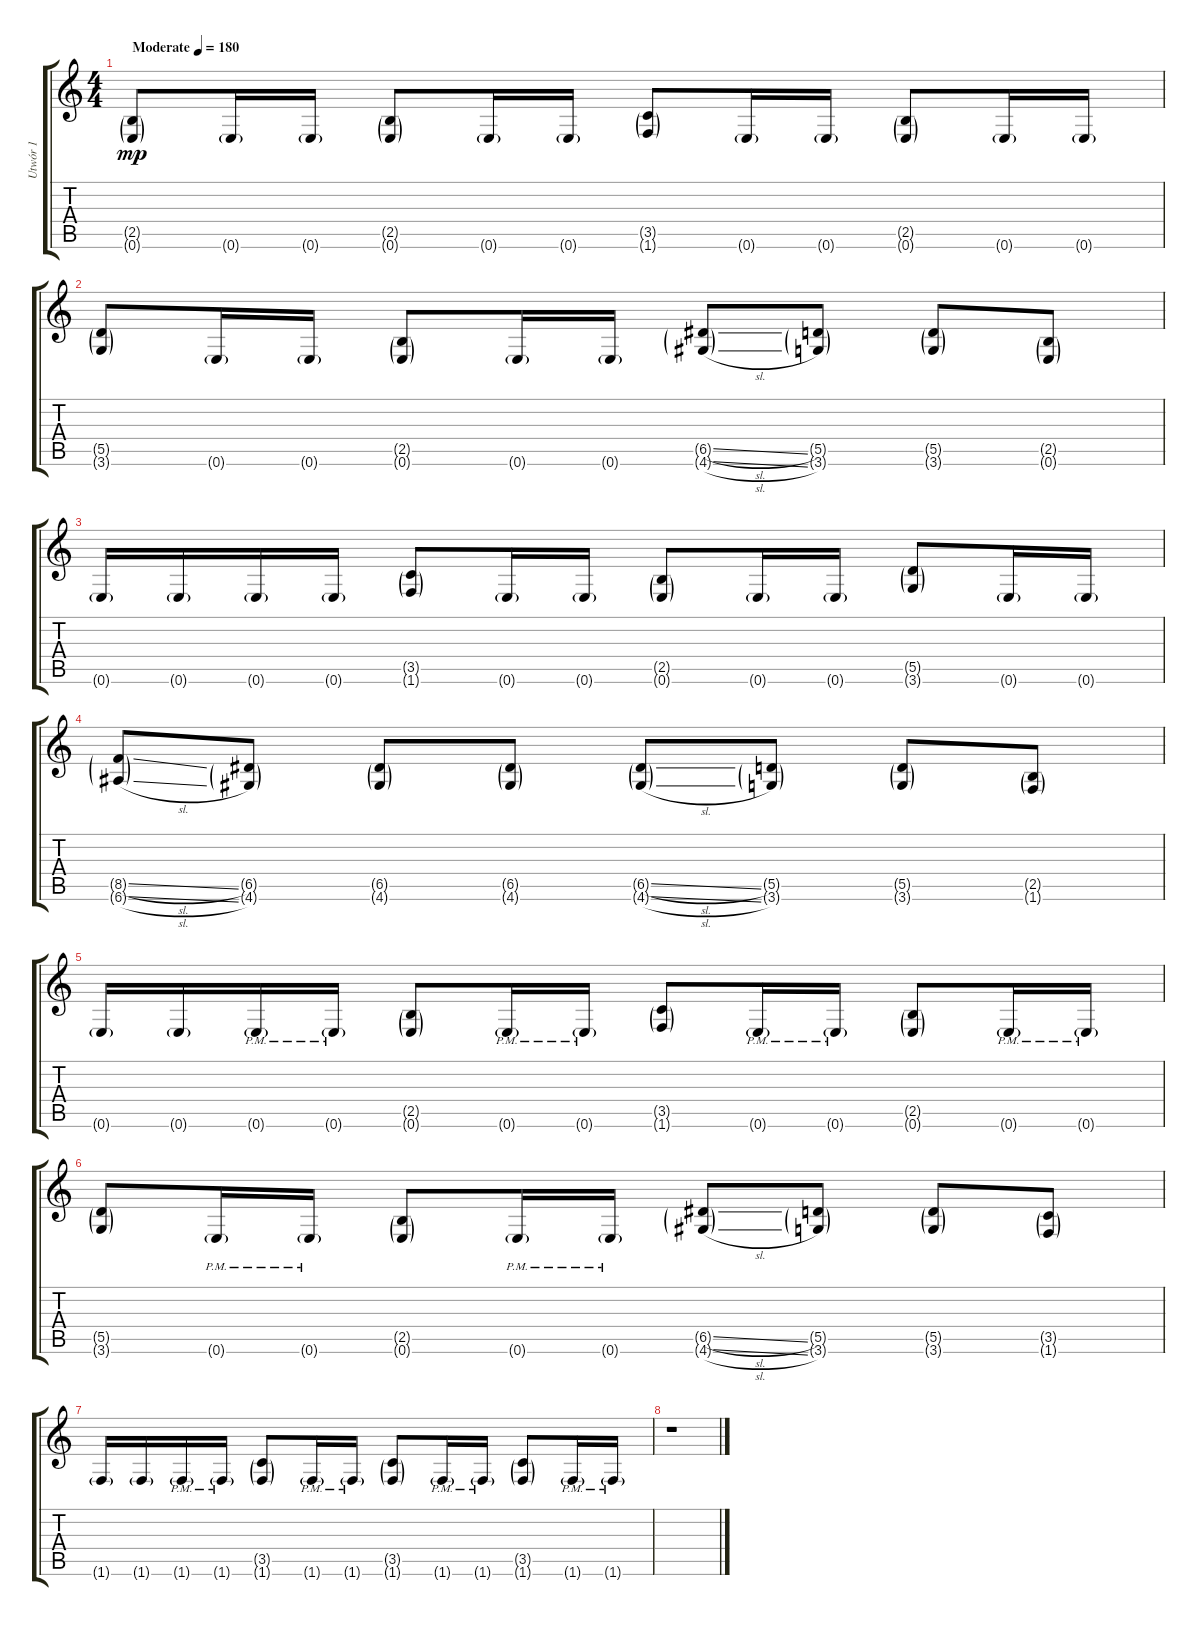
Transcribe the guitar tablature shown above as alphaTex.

\track ("Utwór 1" "Utwór 1") {instrument distortionguitar}
\staff {score tabs}
\tuning (E4 B3 G3 D3 A2 E2) {hide}
\ts (4 4)
\tempo (180 "Moderate")
\clef g2
\ks c
(2.5{g} 0.6{g}).8{dy mp instrument distortionguitar} 0.6{g}.16 0.6{g}.16 (2.5{g} 0.6{g}).8 0.6{g}.16 0.6{g}.16 (3.5{g} 1.6{g}).8 0.6{g}.16 0.6{g}.16 (2.5{g} 0.6{g}).8 0.6{g}.16 0.6{g}.16 |
(5.5{g} 3.6{g}).8 0.6{g}.16 0.6{g}.16 (2.5{g} 0.6{g}).8 0.6{g}.16 0.6{g}.16 (6.5{sl g} 4.6{sl g}).8 (5.5{g} 3.6{g}).8 (5.5{g} 3.6{g}).8 (2.5{g} 0.6{g}).8 |
0.6{g}.16 0.6{g}.16 0.6{g}.16 0.6{g}.16 (3.5{g} 1.6{g}).8 0.6{g}.16 0.6{g}.16 (2.5{g} 0.6{g}).8 0.6{g}.16 0.6{g}.16 (5.5{g} 3.6{g}).8 0.6{g}.16 0.6{g}.16 |
(8.5{sl g} 6.6{sl g}).8 (6.5{g} 4.6{g}).8 (6.5{g} 4.6{g}).8 (6.5{g} 4.6{g}).8 (6.5{sl g} 4.6{sl g}).8 (5.5{g} 3.6{g}).8 (5.5{g} 3.6{g}).8 (2.5{g} 1.6{g}).8 |
0.6{g}.16 0.6{g}.16 0.6{g pm}.16 0.6{g pm}.16 (2.5{g} 0.6{g}).8 0.6{g pm}.16 0.6{g pm}.16 (3.5{g} 1.6{g}).8 0.6{g pm}.16 0.6{g pm}.16 (2.5{g} 0.6{g}).8 0.6{g pm}.16 0.6{g pm}.16 |
(5.5{g} 3.6{g}).8 0.6{g pm}.16 0.6{g pm}.16 (2.5{g} 0.6{g}).8 0.6{g pm}.16 0.6{g pm}.16 (6.5{sl g} 4.6{sl g}).8 (5.5{g} 3.6{g}).8 (5.5{g} 3.6{g}).8 (3.5{g} 1.6{g}).8 |
1.6{g}.16 1.6{g}.16 1.6{g pm}.16 1.6{g pm}.16 (3.5{g} 1.6{g}).8 1.6{g pm}.16 1.6{g pm}.16 (3.5{g} 1.6{g}).8 1.6{g pm}.16 1.6{g pm}.16 (3.5{g} 1.6{g}).8 1.6{g pm}.16 1.6{g pm}.16 |
r.1
